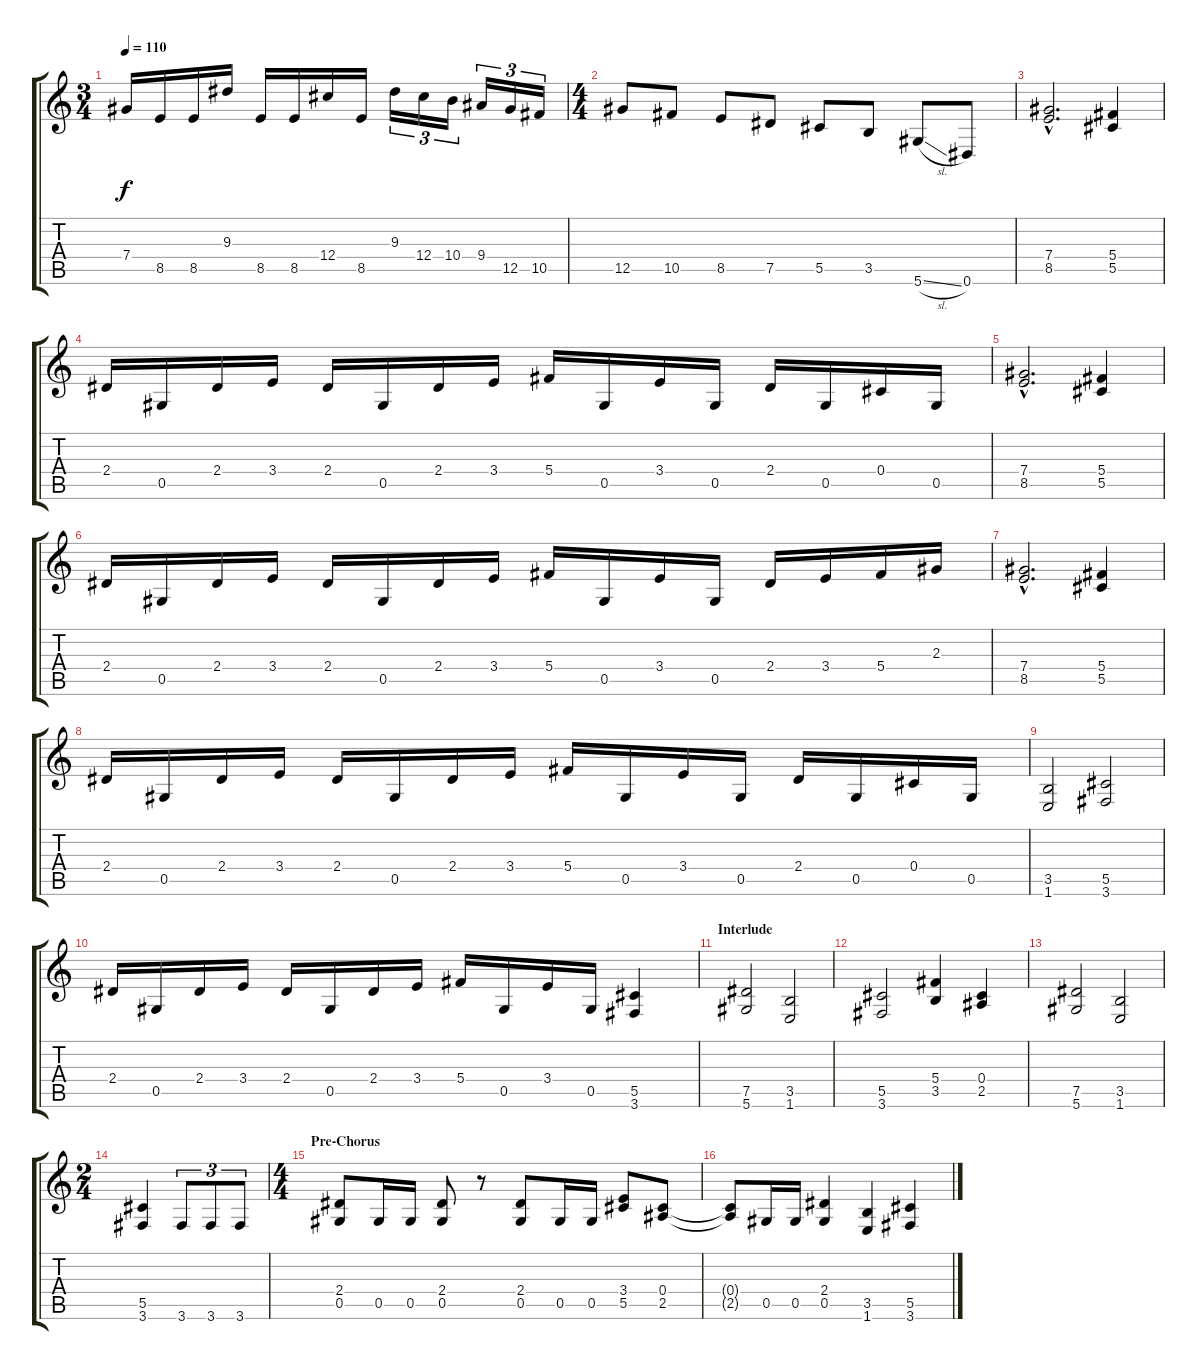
\track "" {instrument distortionguitar}
\staff {score tabs}
\tuning (Eb4 Bb3 Gb3 Db3 Ab2 Eb2) {hide}
\ts (3 4)
\tempo 110
\clef g2
\ks c
7.4.16{dy f} 8.5.16 8.5.16 9.3.16 8.5.16 8.5.16 12.4.16 8.5.16 9.3.16{tu (3 2)} 12.4.16{tu (3 2)} 10.4.16{tu (3 2)} 9.4.16{tu (3 2)} 12.5.16{tu (3 2)} 10.5.16{tu (3 2)} |
\ts (4 4)
12.5.8 10.5.8 8.5.8 7.5.8 5.5.8 3.5.8 5.6{sl}.8 0.6.8 |
(7.4{hac} 8.5{hac}).2{d} (5.4 5.5).4 |
2.4.16 0.5.16 2.4.16 3.4.16 2.4.16 0.5.16 2.4.16 3.4.16 5.4.16 0.5.16 3.4.16 0.5.16 2.4.16 0.5.16 0.4.16 0.5.16 |
(7.4{hac} 8.5{hac}).2{d} (5.4 5.5).4 |
2.4.16 0.5.16 2.4.16 3.4.16 2.4.16 0.5.16 2.4.16 3.4.16 5.4.16 0.5.16 3.4.16 0.5.16 2.4.16 3.4.16 5.4.16 2.3.16 |
(7.4{hac} 8.5{hac}).2{d} (5.4 5.5).4 |
2.4.16 0.5.16 2.4.16 3.4.16 2.4.16 0.5.16 2.4.16 3.4.16 5.4.16 0.5.16 3.4.16 0.5.16 2.4.16 0.5.16 0.4.16 0.5.16 |
(3.5 1.6).2 (5.5 3.6).2 |
2.4.16 0.5.16 2.4.16 3.4.16 2.4.16 0.5.16 2.4.16 3.4.16 5.4.16 0.5.16 3.4.16 0.5.16 (5.5 3.6).4 |
\section ("" "Interlude")
(7.5 5.6).2 (3.5 1.6).2 |
(5.5 3.6).2 (5.4 3.5).4 (0.4 2.5).4 |
(7.5 5.6).2 (3.5 1.6).2 |
\ts (2 4)
(5.5 3.6).4 3.6.8{tu (3 2)} 3.6.8{tu (3 2)} 3.6.8{tu (3 2)} |
\ts (4 4)
\section ("" "Pre-Chorus")
(2.4 0.5).8 0.5.16 0.5.16 (2.4 0.5).8 r.8 (2.4 0.5).8 0.5.16 0.5.16 (3.4 5.5).8 (0.4 2.5).8 |
(0.4{t} 2.5{t}).8 0.5.16 0.5.16 (2.4 0.5).4 (3.5 1.6).4 (5.5 3.6).4
